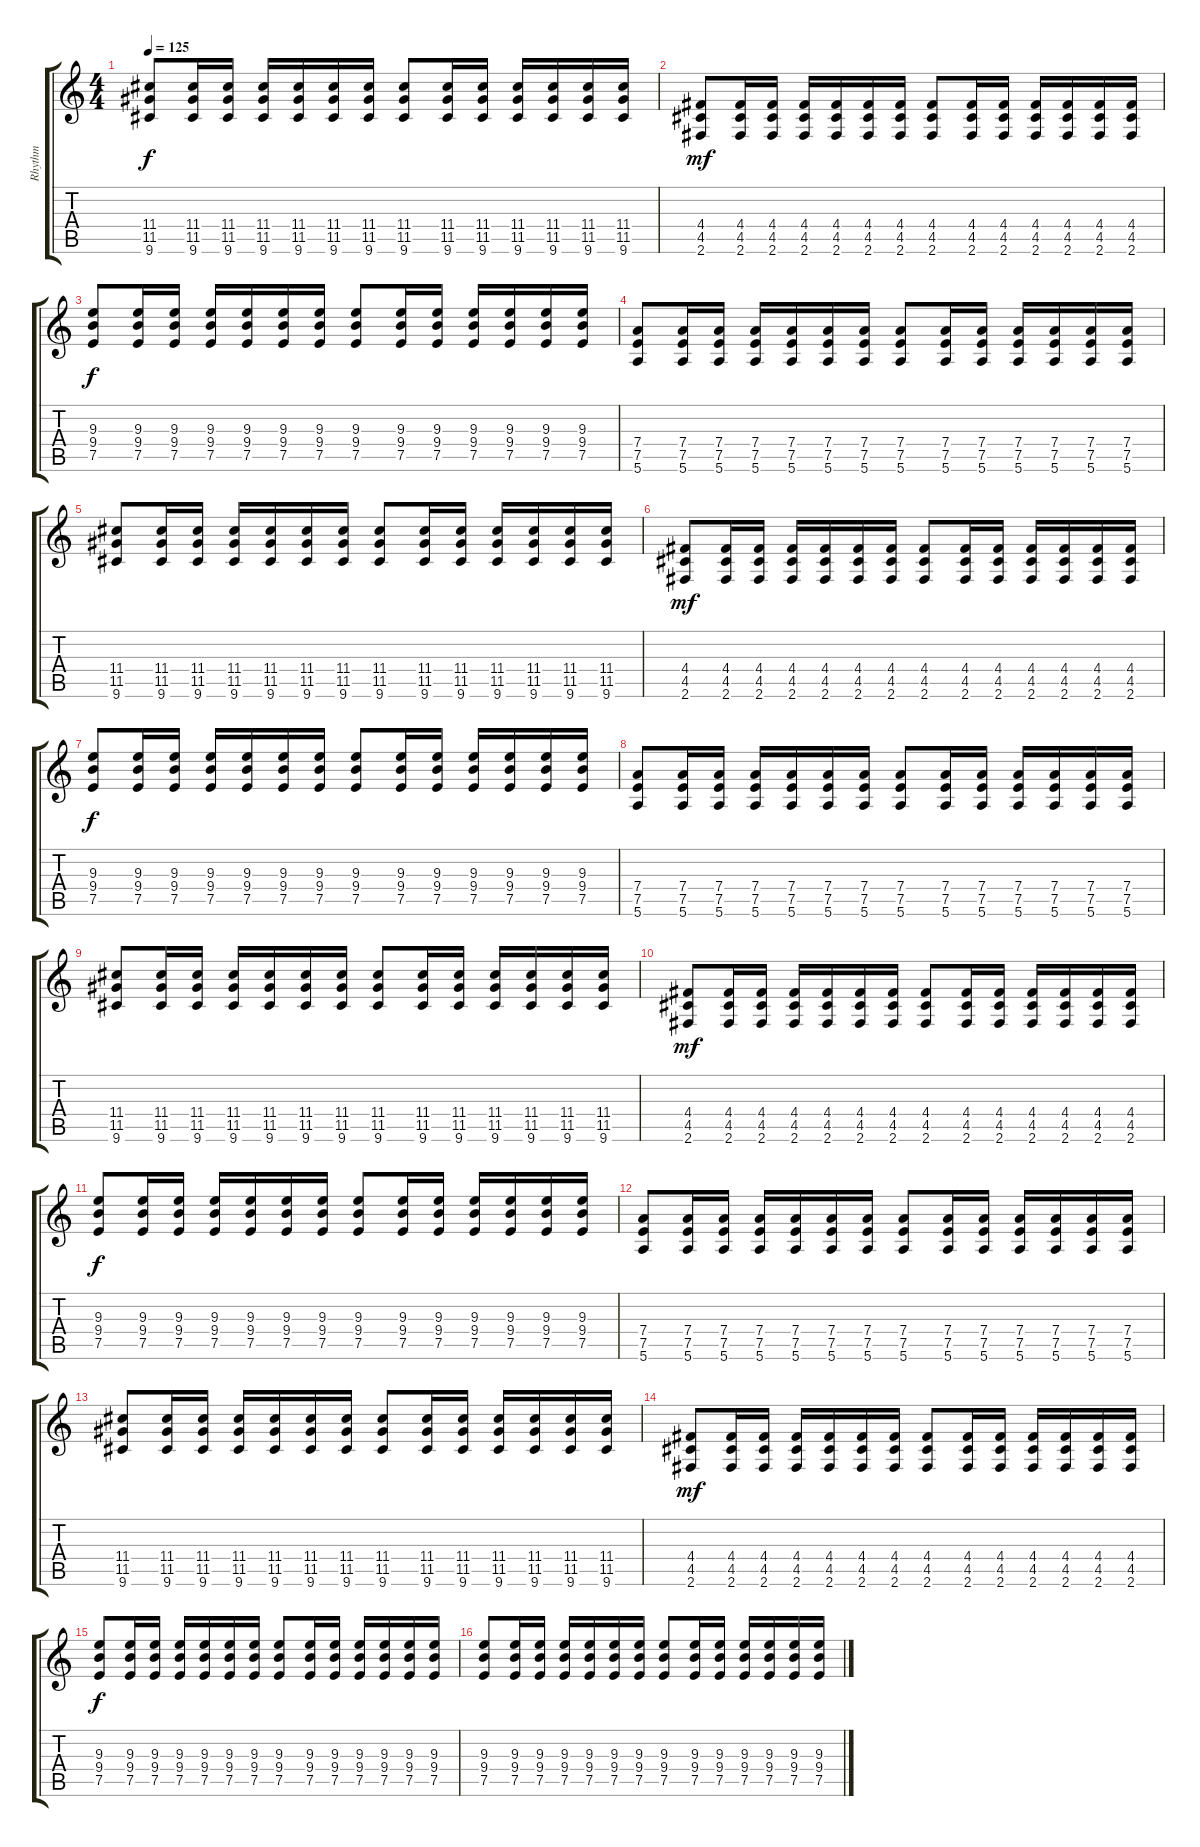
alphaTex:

\track ("Rhythm" "Rhythm") {instrument distortionguitar}
\staff {score tabs}
\tuning (E4 B3 G3 D3 A2 E2) {hide}
\ts (4 4)
\tempo 125
\clef g2
\ks c
(11.4 11.5 9.6).8{dy f} (11.4 11.5 9.6).16 (11.4 11.5 9.6).16 (11.4 11.5 9.6).16 (11.4 11.5 9.6).16 (11.4 11.5 9.6).16 (11.4 11.5 9.6).16 (11.4 11.5 9.6).8 (11.4 11.5 9.6).16 (11.4 11.5 9.6).16 (11.4 11.5 9.6).16 (11.4 11.5 9.6).16 (11.4 11.5 9.6).16 (11.4 11.5 9.6).16 |
(4.4 4.5 2.6).8{dy mf} (4.4 4.5 2.6).16 (4.4 4.5 2.6).16 (4.4 4.5 2.6).16 (4.4 4.5 2.6).16 (4.4 4.5 2.6).16 (4.4 4.5 2.6).16 (4.4 4.5 2.6).8 (4.4 4.5 2.6).16 (4.4 4.5 2.6).16 (4.4 4.5 2.6).16 (4.4 4.5 2.6).16 (4.4 4.5 2.6).16 (4.4 4.5 2.6).16 |
(9.3 9.4 7.5).8{dy f} (9.3 9.4 7.5).16 (9.3 9.4 7.5).16 (9.3 9.4 7.5).16 (9.3 9.4 7.5).16 (9.3 9.4 7.5).16 (9.3 9.4 7.5).16 (9.3 9.4 7.5).8 (9.3 9.4 7.5).16 (9.3 9.4 7.5).16 (9.3 9.4 7.5).16 (9.3 9.4 7.5).16 (9.3 9.4 7.5).16 (9.3 9.4 7.5).16 |
(7.4 7.5 5.6).8 (7.4 7.5 5.6).16 (7.4 7.5 5.6).16 (7.4 7.5 5.6).16 (7.4 7.5 5.6).16 (7.4 7.5 5.6).16 (7.4 7.5 5.6).16 (7.4 7.5 5.6).8 (7.4 7.5 5.6).16 (7.4 7.5 5.6).16 (7.4 7.5 5.6).16 (7.4 7.5 5.6).16 (7.4 7.5 5.6).16 (7.4 7.5 5.6).16 |
(11.4 11.5 9.6).8 (11.4 11.5 9.6).16 (11.4 11.5 9.6).16 (11.4 11.5 9.6).16 (11.4 11.5 9.6).16 (11.4 11.5 9.6).16 (11.4 11.5 9.6).16 (11.4 11.5 9.6).8 (11.4 11.5 9.6).16 (11.4 11.5 9.6).16 (11.4 11.5 9.6).16 (11.4 11.5 9.6).16 (11.4 11.5 9.6).16 (11.4 11.5 9.6).16 |
(4.4 4.5 2.6).8{dy mf} (4.4 4.5 2.6).16 (4.4 4.5 2.6).16 (4.4 4.5 2.6).16 (4.4 4.5 2.6).16 (4.4 4.5 2.6).16 (4.4 4.5 2.6).16 (4.4 4.5 2.6).8 (4.4 4.5 2.6).16 (4.4 4.5 2.6).16 (4.4 4.5 2.6).16 (4.4 4.5 2.6).16 (4.4 4.5 2.6).16 (4.4 4.5 2.6).16 |
(9.3 9.4 7.5).8{dy f} (9.3 9.4 7.5).16 (9.3 9.4 7.5).16 (9.3 9.4 7.5).16 (9.3 9.4 7.5).16 (9.3 9.4 7.5).16 (9.3 9.4 7.5).16 (9.3 9.4 7.5).8 (9.3 9.4 7.5).16 (9.3 9.4 7.5).16 (9.3 9.4 7.5).16 (9.3 9.4 7.5).16 (9.3 9.4 7.5).16 (9.3 9.4 7.5).16 |
(7.4 7.5 5.6).8 (7.4 7.5 5.6).16 (7.4 7.5 5.6).16 (7.4 7.5 5.6).16 (7.4 7.5 5.6).16 (7.4 7.5 5.6).16 (7.4 7.5 5.6).16 (7.4 7.5 5.6).8 (7.4 7.5 5.6).16 (7.4 7.5 5.6).16 (7.4 7.5 5.6).16 (7.4 7.5 5.6).16 (7.4 7.5 5.6).16 (7.4 7.5 5.6).16 |
(11.4 11.5 9.6).8 (11.4 11.5 9.6).16 (11.4 11.5 9.6).16 (11.4 11.5 9.6).16 (11.4 11.5 9.6).16 (11.4 11.5 9.6).16 (11.4 11.5 9.6).16 (11.4 11.5 9.6).8 (11.4 11.5 9.6).16 (11.4 11.5 9.6).16 (11.4 11.5 9.6).16 (11.4 11.5 9.6).16 (11.4 11.5 9.6).16 (11.4 11.5 9.6).16 |
(4.4 4.5 2.6).8{dy mf} (4.4 4.5 2.6).16 (4.4 4.5 2.6).16 (4.4 4.5 2.6).16 (4.4 4.5 2.6).16 (4.4 4.5 2.6).16 (4.4 4.5 2.6).16 (4.4 4.5 2.6).8 (4.4 4.5 2.6).16 (4.4 4.5 2.6).16 (4.4 4.5 2.6).16 (4.4 4.5 2.6).16 (4.4 4.5 2.6).16 (4.4 4.5 2.6).16 |
(9.3 9.4 7.5).8{dy f} (9.3 9.4 7.5).16 (9.3 9.4 7.5).16 (9.3 9.4 7.5).16 (9.3 9.4 7.5).16 (9.3 9.4 7.5).16 (9.3 9.4 7.5).16 (9.3 9.4 7.5).8 (9.3 9.4 7.5).16 (9.3 9.4 7.5).16 (9.3 9.4 7.5).16 (9.3 9.4 7.5).16 (9.3 9.4 7.5).16 (9.3 9.4 7.5).16 |
(7.4 7.5 5.6).8 (7.4 7.5 5.6).16 (7.4 7.5 5.6).16 (7.4 7.5 5.6).16 (7.4 7.5 5.6).16 (7.4 7.5 5.6).16 (7.4 7.5 5.6).16 (7.4 7.5 5.6).8 (7.4 7.5 5.6).16 (7.4 7.5 5.6).16 (7.4 7.5 5.6).16 (7.4 7.5 5.6).16 (7.4 7.5 5.6).16 (7.4 7.5 5.6).16 |
(11.4 11.5 9.6).8 (11.4 11.5 9.6).16 (11.4 11.5 9.6).16 (11.4 11.5 9.6).16 (11.4 11.5 9.6).16 (11.4 11.5 9.6).16 (11.4 11.5 9.6).16 (11.4 11.5 9.6).8 (11.4 11.5 9.6).16 (11.4 11.5 9.6).16 (11.4 11.5 9.6).16 (11.4 11.5 9.6).16 (11.4 11.5 9.6).16 (11.4 11.5 9.6).16 |
(4.4 4.5 2.6).8{dy mf} (4.4 4.5 2.6).16 (4.4 4.5 2.6).16 (4.4 4.5 2.6).16 (4.4 4.5 2.6).16 (4.4 4.5 2.6).16 (4.4 4.5 2.6).16 (4.4 4.5 2.6).8 (4.4 4.5 2.6).16 (4.4 4.5 2.6).16 (4.4 4.5 2.6).16 (4.4 4.5 2.6).16 (4.4 4.5 2.6).16 (4.4 4.5 2.6).16 |
(9.3 9.4 7.5).8{dy f} (9.3 9.4 7.5).16 (9.3 9.4 7.5).16 (9.3 9.4 7.5).16 (9.3 9.4 7.5).16 (9.3 9.4 7.5).16 (9.3 9.4 7.5).16 (9.3 9.4 7.5).8 (9.3 9.4 7.5).16 (9.3 9.4 7.5).16 (9.3 9.4 7.5).16 (9.3 9.4 7.5).16 (9.3 9.4 7.5).16 (9.3 9.4 7.5).16 |
(9.3 9.4 7.5).8 (9.3 9.4 7.5).16 (9.3 9.4 7.5).16 (9.3 9.4 7.5).16 (9.3 9.4 7.5).16 (9.3 9.4 7.5).16 (9.3 9.4 7.5).16 (9.3 9.4 7.5).8 (9.3 9.4 7.5).16 (9.3 9.4 7.5).16 (9.3 9.4 7.5).16 (9.3 9.4 7.5).16 (9.3 9.4 7.5).16 (9.3 9.4 7.5).16
